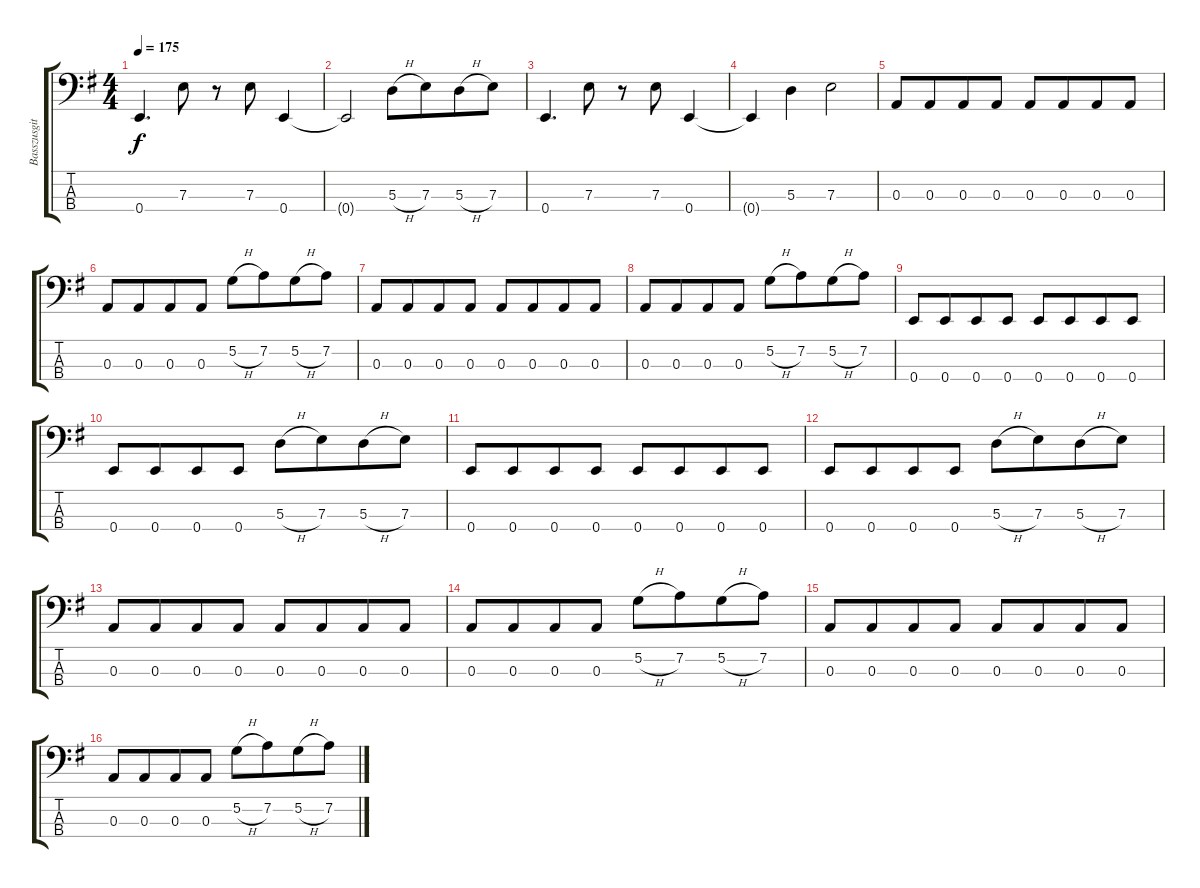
\track ("Basszusgitár (Roger Glover)" "Basszusgit") {instrument electricbassfinger}
\staff {score tabs}
\tuning (G2 D2 A1 E1) {hide}
\ts (4 4)
\tempo 175
\clef f4
\ks g
0.4.4{d dy f} 7.3.8 r.8 7.3.8 0.4.4 |
0.4{t}.2 5.3{h}.8 7.3.8{beam merge} 5.3{h}.8 7.3.8 |
0.4.4{d} 7.3.8 r.8 7.3.8 0.4.4 |
0.4{t}.4 5.3.4 7.3.2 |
0.3.8 0.3.8{beam merge} 0.3.8 0.3.8 0.3.8 0.3.8{beam merge} 0.3.8 0.3.8 |
0.3.8 0.3.8{beam merge} 0.3.8 0.3.8 5.2{h}.8 7.2.8{beam merge} 5.2{h}.8 7.2.8 |
0.3.8 0.3.8{beam merge} 0.3.8 0.3.8 0.3.8 0.3.8{beam merge} 0.3.8 0.3.8 |
0.3.8 0.3.8{beam merge} 0.3.8 0.3.8 5.2{h}.8 7.2.8{beam merge} 5.2{h}.8 7.2.8 |
0.4.8 0.4.8{beam merge} 0.4.8 0.4.8 0.4.8 0.4.8{beam merge} 0.4.8 0.4.8 |
0.4.8 0.4.8{beam merge} 0.4.8 0.4.8 5.3{h}.8 7.3.8{beam merge} 5.3{h}.8 7.3.8 |
0.4.8 0.4.8{beam merge} 0.4.8 0.4.8 0.4.8 0.4.8{beam merge} 0.4.8 0.4.8 |
0.4.8 0.4.8{beam merge} 0.4.8 0.4.8 5.3{h}.8 7.3.8{beam merge} 5.3{h}.8 7.3.8 |
0.3.8 0.3.8{beam merge} 0.3.8 0.3.8 0.3.8 0.3.8{beam merge} 0.3.8 0.3.8 |
0.3.8 0.3.8{beam merge} 0.3.8 0.3.8 5.2{h}.8 7.2.8{beam merge} 5.2{h}.8 7.2.8 |
0.3.8 0.3.8{beam merge} 0.3.8 0.3.8 0.3.8 0.3.8{beam merge} 0.3.8 0.3.8 |
0.3.8 0.3.8{beam merge} 0.3.8 0.3.8 5.2{h}.8 7.2.8{beam merge} 5.2{h}.8 7.2.8
